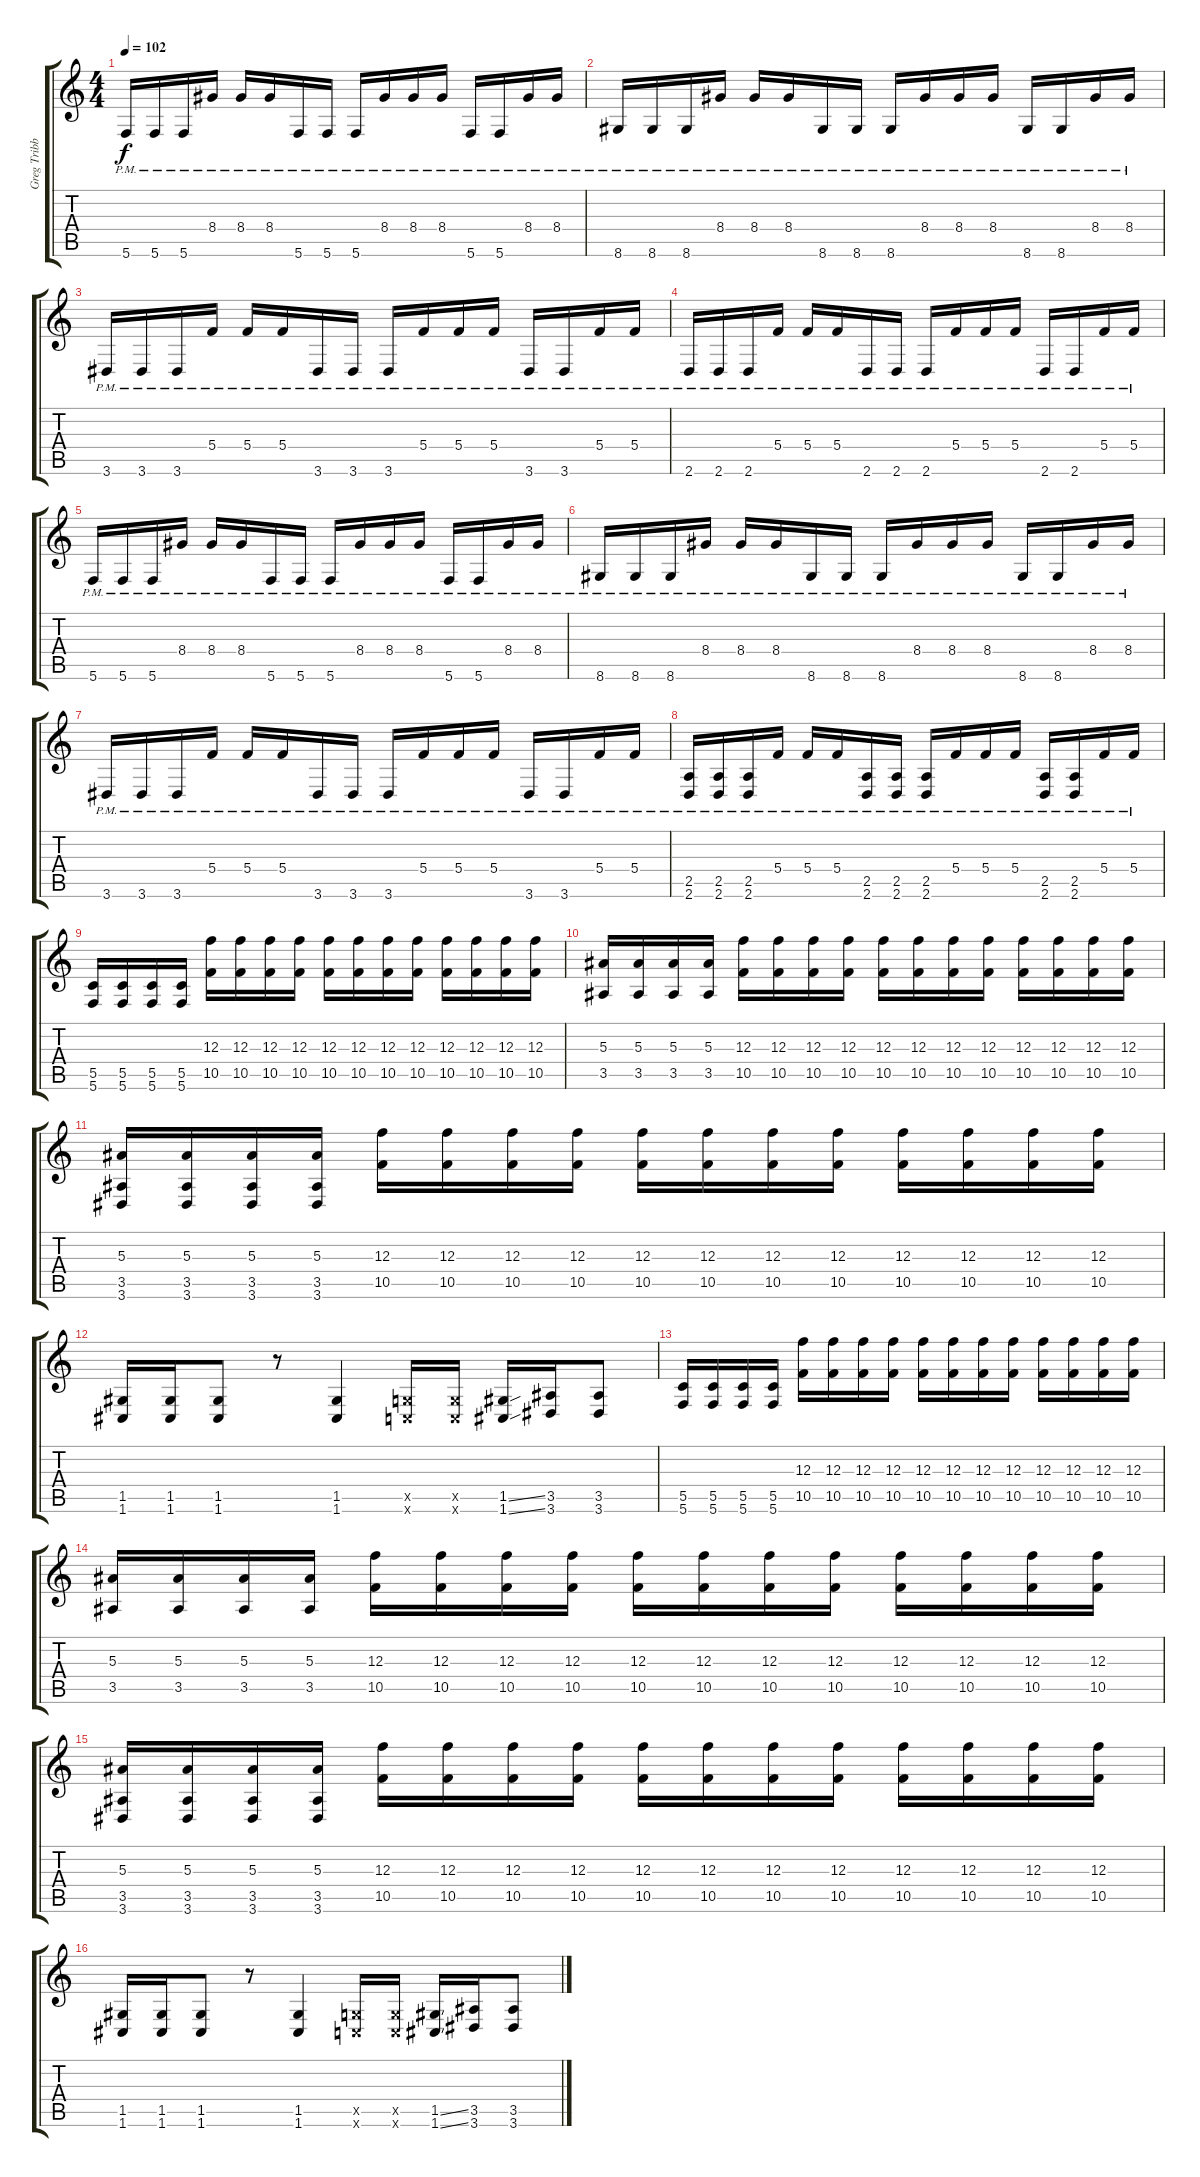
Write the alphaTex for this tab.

\track ("Greg Tribbett" "Greg Tribb") {instrument distortionguitar}
\staff {score tabs}
\tuning (D4 A3 F3 C3 G2 C2) {hide}
\ts (4 4)
\tempo 102
\clef g2
\ks c
5.6{pm}.16{dy f instrument distortionguitar} 5.6{pm}.16 5.6{pm}.16 8.4{pm}.16 8.4{pm}.16 8.4{pm}.16 5.6{pm}.16 5.6{pm}.16 5.6{pm}.16 8.4{pm}.16 8.4{pm}.16 8.4{pm}.16 5.6{pm}.16 5.6{pm}.16 8.4{pm}.16 8.4{pm}.16 |
8.6{pm}.16{instrument distortionguitar} 8.6{pm}.16 8.6{pm}.16 8.4{pm}.16 8.4{pm}.16 8.4{pm}.16 8.6{pm}.16 8.6{pm}.16 8.6{pm}.16 8.4{pm}.16 8.4{pm}.16 8.4{pm}.16 8.6{pm}.16 8.6{pm}.16 8.4{pm}.16 8.4{pm}.16 |
3.6{pm}.16{instrument distortionguitar} 3.6{pm}.16 3.6{pm}.16 5.4{pm}.16 5.4{pm}.16 5.4{pm}.16 3.6{pm}.16 3.6{pm}.16 3.6{pm}.16 5.4{pm}.16 5.4{pm}.16 5.4{pm}.16 3.6{pm}.16 3.6{pm}.16 5.4{pm}.16 5.4{pm}.16 |
2.6{pm}.16{instrument distortionguitar} 2.6{pm}.16 2.6{pm}.16 5.4{pm}.16 5.4{pm}.16 5.4{pm}.16 2.6{pm}.16 2.6{pm}.16 2.6{pm}.16 5.4{pm}.16 5.4{pm}.16 5.4{pm}.16 2.6{pm}.16 2.6{pm}.16 5.4{pm}.16 5.4{pm}.16 |
5.6{pm}.16{instrument distortionguitar} 5.6{pm}.16 5.6{pm}.16 8.4{pm}.16 8.4{pm}.16 8.4{pm}.16 5.6{pm}.16 5.6{pm}.16 5.6{pm}.16 8.4{pm}.16 8.4{pm}.16 8.4{pm}.16 5.6{pm}.16 5.6{pm}.16 8.4{pm}.16 8.4{pm}.16 |
8.6{pm}.16{instrument distortionguitar} 8.6{pm}.16 8.6{pm}.16 8.4{pm}.16 8.4{pm}.16 8.4{pm}.16 8.6{pm}.16 8.6{pm}.16 8.6{pm}.16 8.4{pm}.16 8.4{pm}.16 8.4{pm}.16 8.6{pm}.16 8.6{pm}.16 8.4{pm}.16 8.4{pm}.16 |
3.6{pm}.16{instrument distortionguitar} 3.6{pm}.16 3.6{pm}.16 5.4{pm}.16 5.4{pm}.16 5.4{pm}.16 3.6{pm}.16 3.6{pm}.16 3.6{pm}.16 5.4{pm}.16 5.4{pm}.16 5.4{pm}.16 3.6{pm}.16 3.6{pm}.16 5.4{pm}.16 5.4{pm}.16 |
(2.5{pm} 2.6{pm}).16{instrument distortionguitar} (2.5{pm} 2.6{pm}).16 (2.5{pm} 2.6{pm}).16 5.4{pm}.16 5.4{pm}.16 5.4{pm}.16 (2.5{pm} 2.6{pm}).16 (2.5{pm} 2.6{pm}).16 (2.5{pm} 2.6{pm}).16 5.4{pm}.16 5.4{pm}.16 5.4{pm}.16 (2.5{pm} 2.6{pm}).16 (2.5{pm} 2.6{pm}).16 5.4{pm}.16 5.4{pm}.16 |
(5.5 5.6).16 (5.5 5.6).16 (5.5 5.6).16 (5.5 5.6).16 (12.3 10.5).16 (12.3 10.5).16 (12.3 10.5).16 (12.3 10.5).16 (12.3 10.5).16 (12.3 10.5).16 (12.3 10.5).16 (12.3 10.5).16 (12.3 10.5).16 (12.3 10.5).16 (12.3 10.5).16 (12.3 10.5).16 |
(5.3 3.5).16 (5.3 3.5).16 (5.3 3.5).16 (5.3 3.5).16 (12.3 10.5).16 (12.3 10.5).16 (12.3 10.5).16 (12.3 10.5).16 (12.3 10.5).16 (12.3 10.5).16 (12.3 10.5).16 (12.3 10.5).16 (12.3 10.5).16 (12.3 10.5).16 (12.3 10.5).16 (12.3 10.5).16 |
(5.3 3.5 3.6).16 (5.3 3.5 3.6).16 (5.3 3.5 3.6).16 (5.3 3.5 3.6).16 (12.3 10.5).16 (12.3 10.5).16 (12.3 10.5).16 (12.3 10.5).16 (12.3 10.5).16 (12.3 10.5).16 (12.3 10.5).16 (12.3 10.5).16 (12.3 10.5).16 (12.3 10.5).16 (12.3 10.5).16 (12.3 10.5).16 |
(1.5 1.6).16 (1.5 1.6).16 (1.5 1.6).8 r.8 (1.5 1.6).4 (0.5{x} 0.6{x}).16 (0.5{x} 0.6{x}).16 (1.5{ss} 1.6{ss}).16 (3.5 3.6).16 (3.5 3.6).8 |
(5.5 5.6).16 (5.5 5.6).16 (5.5 5.6).16 (5.5 5.6).16 (12.3 10.5).16 (12.3 10.5).16 (12.3 10.5).16 (12.3 10.5).16 (12.3 10.5).16 (12.3 10.5).16 (12.3 10.5).16 (12.3 10.5).16 (12.3 10.5).16 (12.3 10.5).16 (12.3 10.5).16 (12.3 10.5).16 |
(5.3 3.5).16 (5.3 3.5).16 (5.3 3.5).16 (5.3 3.5).16 (12.3 10.5).16 (12.3 10.5).16 (12.3 10.5).16 (12.3 10.5).16 (12.3 10.5).16 (12.3 10.5).16 (12.3 10.5).16 (12.3 10.5).16 (12.3 10.5).16 (12.3 10.5).16 (12.3 10.5).16 (12.3 10.5).16 |
(5.3 3.5 3.6).16 (5.3 3.5 3.6).16 (5.3 3.5 3.6).16 (5.3 3.5 3.6).16 (12.3 10.5).16 (12.3 10.5).16 (12.3 10.5).16 (12.3 10.5).16 (12.3 10.5).16 (12.3 10.5).16 (12.3 10.5).16 (12.3 10.5).16 (12.3 10.5).16 (12.3 10.5).16 (12.3 10.5).16 (12.3 10.5).16 |
(1.5 1.6).16 (1.5 1.6).16 (1.5 1.6).8 r.8 (1.5 1.6).4 (0.5{x} 0.6{x}).16 (0.5{x} 0.6{x}).16 (1.5{ss} 1.6{ss}).16 (3.5 3.6).16 (3.5 3.6).8
